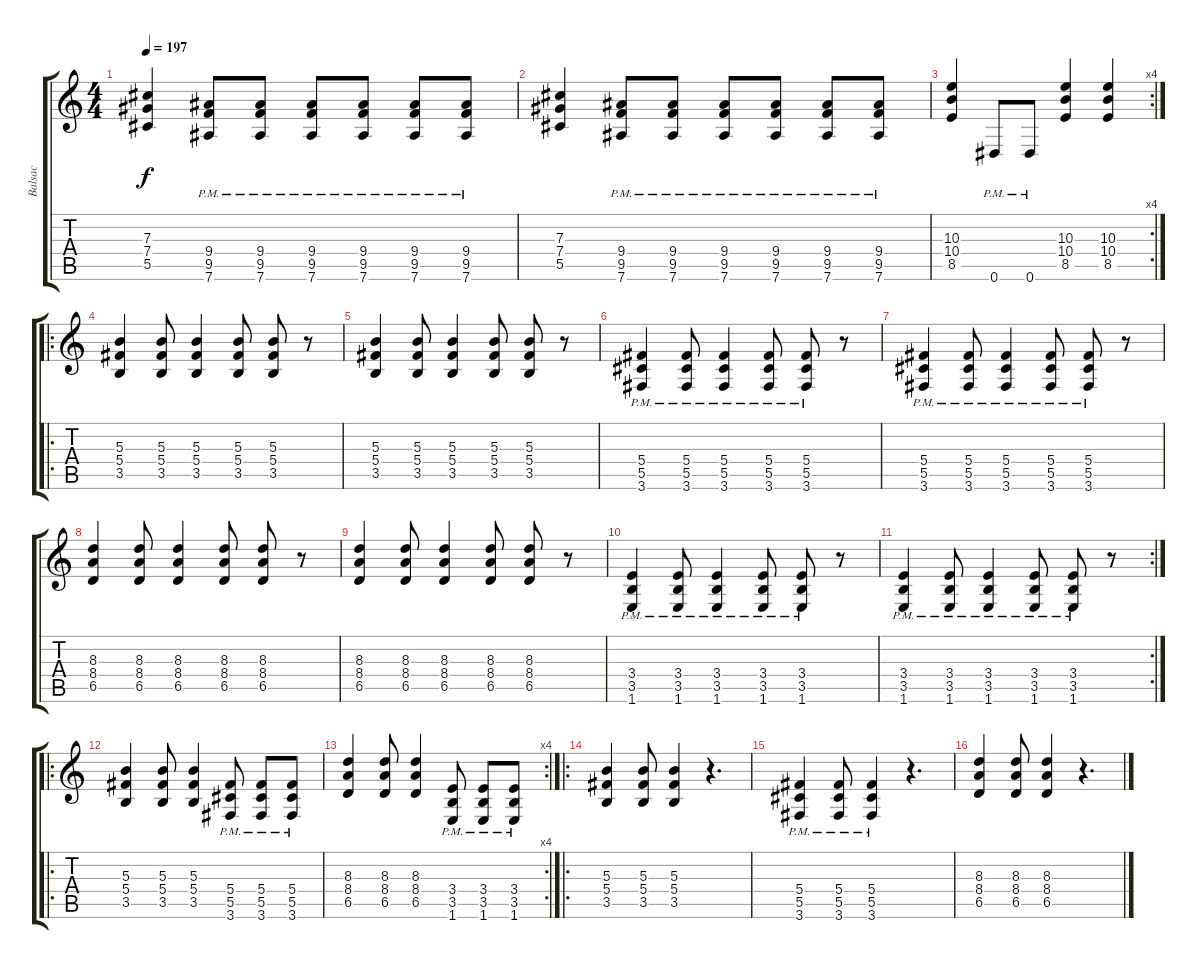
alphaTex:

\track ("Balsac" "Balsac") {instrument distortionguitar}
\staff {score tabs}
\tuning (Eb4 Bb3 Gb3 Db3 Ab2 Eb2) {hide}
\ts (4 4)
\tempo 197
\clef g2
\ks c
(7.3 7.4 5.5).4{dy f} (9.4 9.5 7.6{pm}).8 (9.4 9.5 7.6{pm}).8 (9.4 9.5 7.6{pm}).8 (9.4 9.5 7.6{pm}).8 (9.4 9.5 7.6{pm}).8 (9.4 9.5 7.6{pm}).8 |
(7.3 7.4 5.5).4 (9.4 9.5 7.6{pm}).8 (9.4 9.5 7.6{pm}).8 (9.4 9.5 7.6{pm}).8 (9.4 9.5 7.6{pm}).8 (9.4 9.5 7.6{pm}).8 (9.4 9.5 7.6{pm}).8 |
\rc 4
(10.3 10.4 8.5).4 0.6{pm}.8 0.6{pm}.8 (10.3 10.4 8.5).4 (10.3 10.4 8.5).4 |
\ro
(5.3 5.4 3.5).4 (5.3 5.4 3.5).8 (5.3 5.4 3.5).4 (5.3 5.4 3.5).8 (5.3 5.4 3.5).8 r.8 |
(5.3 5.4 3.5).4 (5.3 5.4 3.5).8 (5.3 5.4 3.5).4 (5.3 5.4 3.5).8 (5.3 5.4 3.5).8 r.8 |
(5.4 5.5 3.6{pm}).4 (5.4 5.5 3.6{pm}).8 (5.4 5.5 3.6{pm}).4 (5.4 5.5 3.6{pm}).8 (5.4 5.5 3.6{pm}).8 r.8 |
(5.4 5.5 3.6{pm}).4 (5.4 5.5 3.6{pm}).8 (5.4 5.5 3.6{pm}).4 (5.4 5.5 3.6{pm}).8 (5.4 5.5 3.6{pm}).8 r.8 |
(8.3 8.4 6.5).4 (8.3 8.4 6.5).8 (8.3 8.4 6.5).4 (8.3 8.4 6.5).8 (8.3 8.4 6.5).8 r.8 |
(8.3 8.4 6.5).4 (8.3 8.4 6.5).8 (8.3 8.4 6.5).4 (8.3 8.4 6.5).8 (8.3 8.4 6.5).8 r.8 |
(3.4 3.5 1.6{pm}).4 (3.4 3.5 1.6{pm}).8 (3.4 3.5 1.6{pm}).4 (3.4 3.5 1.6{pm}).8 (3.4 3.5 1.6{pm}).8 r.8 |
\rc 2
(3.4 3.5 1.6{pm}).4 (3.4 3.5 1.6{pm}).8 (3.4 3.5 1.6{pm}).4 (3.4 3.5 1.6{pm}).8 (3.4 3.5 1.6{pm}).8 r.8 |
\ro
(5.3 5.4 3.5).4 (5.3 5.4 3.5).8 (5.3 5.4 3.5).4 (5.4 5.5 3.6{pm}).8 (5.4 5.5 3.6{pm}).8 (5.4 5.5 3.6{pm}).8 |
\rc 4
(8.3 8.4 6.5).4 (8.3 8.4 6.5).8 (8.3 8.4 6.5).4 (3.4 3.5 1.6{pm}).8 (3.4 3.5 1.6{pm}).8 (3.4 3.5 1.6{pm}).8 |
\ro
(5.3 5.4 3.5).4 (5.3 5.4 3.5).8 (5.3 5.4 3.5).4 r.4{d} |
(5.4 5.5 3.6{pm}).4 (5.4 5.5 3.6{pm}).8 (5.4 5.5 3.6{pm}).4 r.4{d} |
(8.3 8.4 6.5).4 (8.3 8.4 6.5).8 (8.3 8.4 6.5).4 r.4{d}
